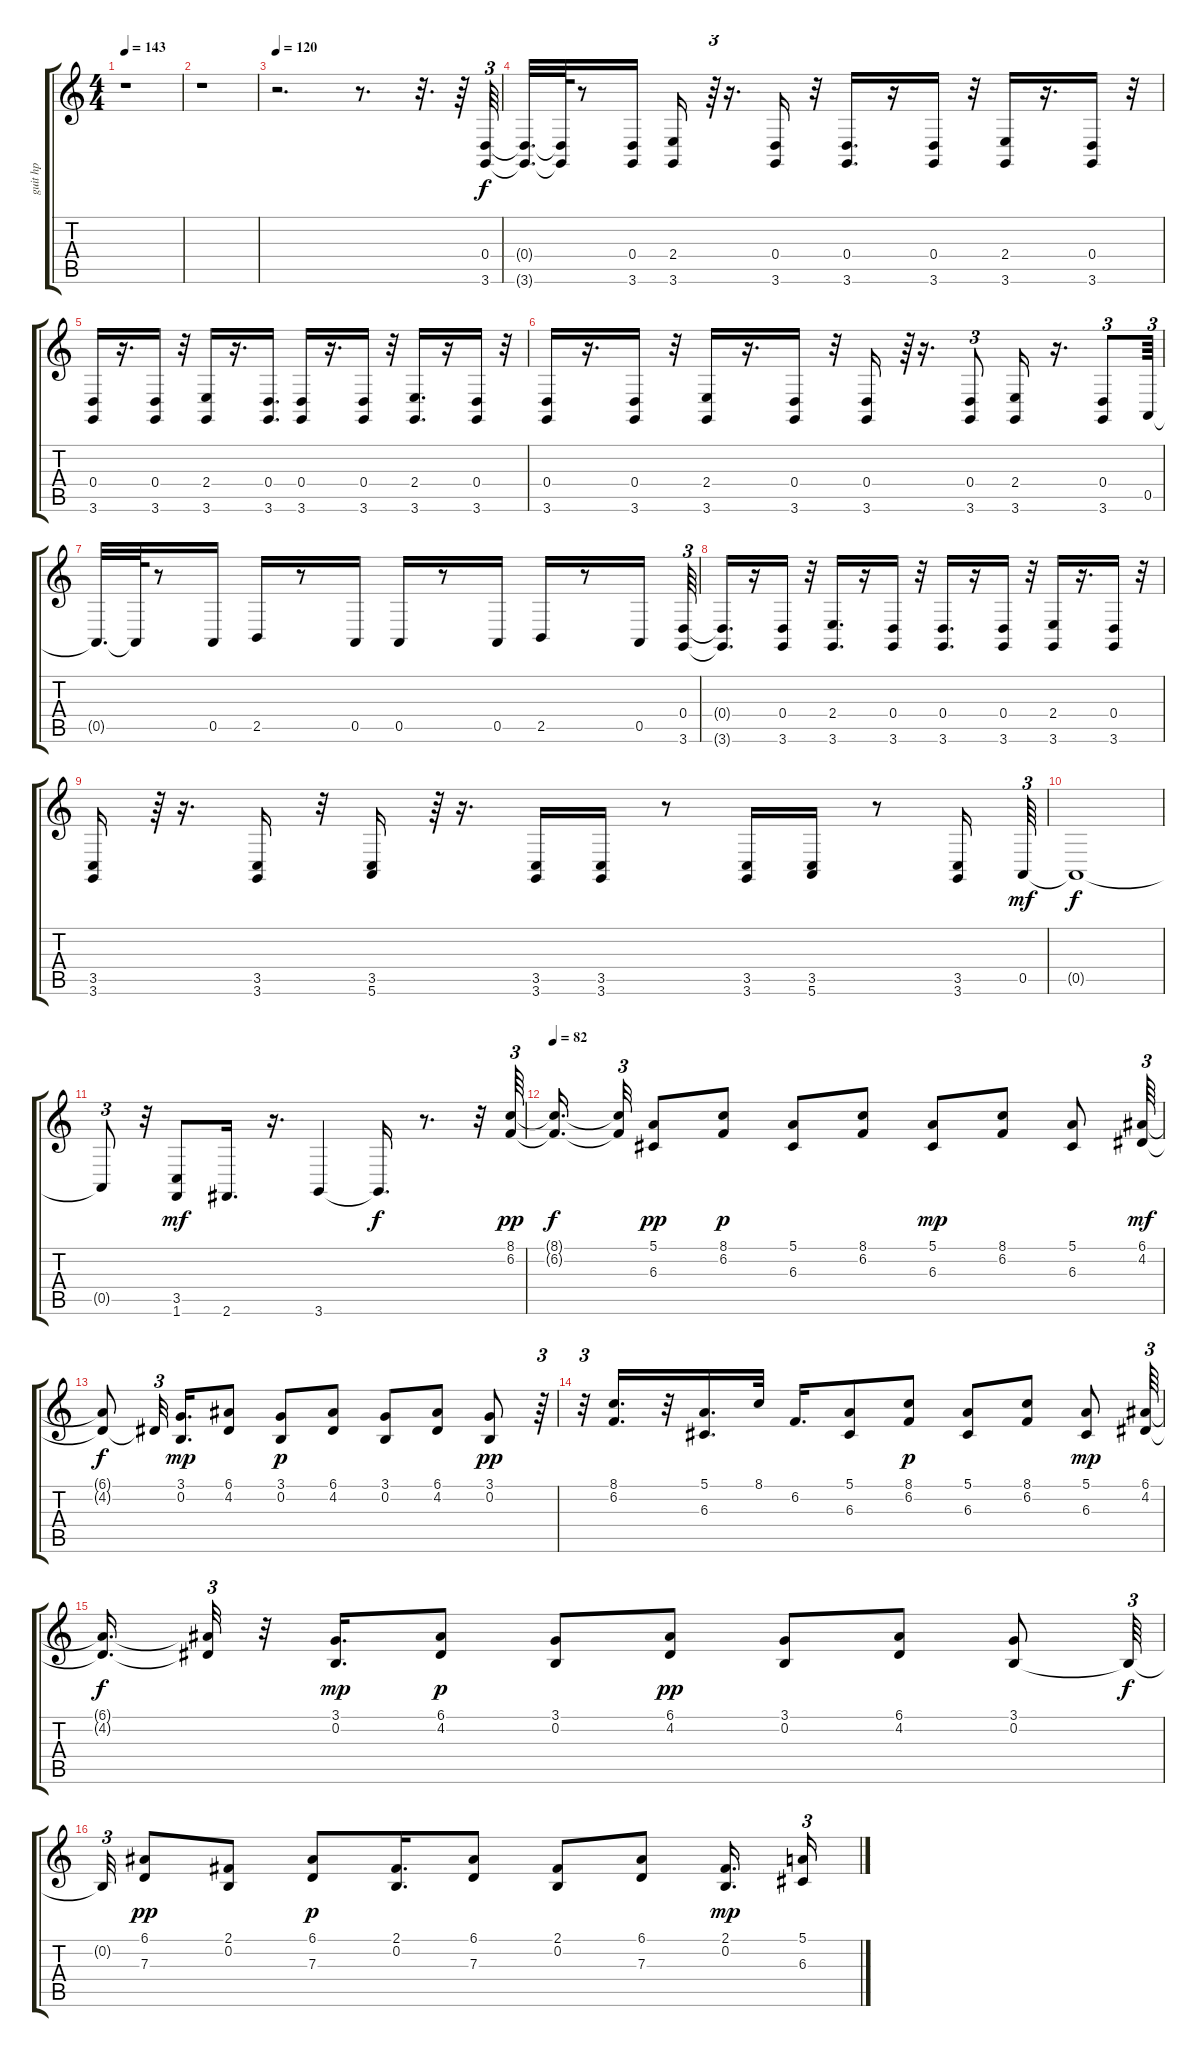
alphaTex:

\track ("guit hp" "guit hp") {instrument acousticgrandpiano}
\staff {score tabs}
\tuning (E4 B3 G3 D3 A2 E2) {hide}
\ts (4 4)
\tempo 143
\clef g2
\ks c
r.1{dy ff} |
r.1 |
\tempo 120
r.2{d} r.8{d} r.32{d} r.64 (0.4 3.6).64{tu (3 2) dy f volume 11 instrument distortionguitar} |
(0.4{t} 3.6{t}).32{d} (0.4{t} 3.6{t}).64 r.8 (0.4 3.6).16 (2.4 3.6).16 r.64{tu (3 2)} r.16{d} (0.4 3.6).16 r.32 (0.4 3.6).16{d} r.16 (0.4 3.6).16 r.32 (2.4 3.6).16 r.16{d} (0.4 3.6).16 r.32 |
(0.4 3.6).16 r.16{d} (0.4 3.6).16 r.32 (2.4 3.6).16 r.16{d} (0.4 3.6).16{d} (0.4 3.6).16 r.16{d} (0.4 3.6).16 r.32 (2.4 3.6).16{d} r.16 (0.4 3.6).16 r.32 |
(0.4 3.6).16 r.16{d} (0.4 3.6).16 r.32 (2.4 3.6).16 r.16{d} (0.4 3.6).16 r.32 (0.4 3.6).16 r.64{tu (3 2)} r.16{d} (0.4 3.6).8{tu (3 2)} (2.4 3.6).16 r.16{d} (0.4 3.6).8{tu (3 2)} 0.5.64{tu (3 2)} |
0.5{t}.32{d} 0.5{t}.64 r.8 0.5.16 2.5.16 r.8 0.5.16 0.5.16 r.8 0.5.16 2.5.16 r.8 0.5.16 (0.4 3.6).64{tu (3 2)} |
(0.4{t} 3.6{t}).16{d} r.16 (0.4 3.6).16 r.32 (2.4 3.6).16{d} r.16 (0.4 3.6).16 r.32 (0.4 3.6).16{d} r.16 (0.4 3.6).16 r.32 (2.4 3.6).16 r.16{d} (0.4 3.6).16 r.32 |
(3.5 3.6).16 r.64{tu (3 2)} r.16{d} (3.5 3.6).16 r.32 (3.5 5.6).16 r.64{tu (3 2)} r.16{d} (3.5 3.6).16 (3.5 3.6).16 r.8 (3.5 3.6).16 (3.5 5.6).16 r.8 (3.5 3.6).16 0.5.64{tu (3 2) dy mf volume 12} |
0.5{t}.1{dy f} |
0.5{t}.8{tu (3 2)} r.32 (3.5 1.6).8{dy mf} 2.6.16{d} r.16{d} 3.6.4 3.6{t}.16{d dy f} r.8{d} r.32 (8.1 6.2).64{tu (3 2) dy pp volume 14 balance 13 instrument vibraphone} |
\tempo 82
(8.1{t} 6.2{t}).16{d dy f} (8.1{t} 6.2{t}).32{tu (3 2)} (5.1 6.3).8{dy pp} (8.1 6.2).8{dy p} (5.1 6.3).8 (8.1 6.2).8 (5.1 6.3).8{dy mp} (8.1 6.2).8 (5.1 6.3).8 (6.1 4.2).64{tu (3 2) dy mf} |
(6.1{t} 4.2{t}).8{dy f} 4.2{t}.32{tu (3 2)} (3.1 0.2).16{d dy mp} (6.1 4.2).8 (3.1 0.2).8{dy p} (6.1 4.2).8 (3.1 0.2).8 (6.1 4.2).8 (3.1 0.2).8{dy pp} r.64{tu (3 2)} |
r.32{tu (3 2)} (8.1 6.2).16{d} r.32 (5.1 6.3).16{d} 8.1.32 6.2.16{d} (5.1 6.3).8 (8.1 6.2).8{dy p} (5.1 6.3).8 (8.1 6.2).8 (5.1 6.3).8{dy mp} (6.1 4.2).64{tu (3 2)} |
(6.1{t} 4.2{t}).16{d dy f} (6.1{t} 4.2{t}).32{tu (3 2)} r.32 (3.1 0.2).16{d dy mp} (6.1 4.2).8{dy p} (3.1 0.2).8 (6.1 4.2).8{dy pp} (3.1 0.2).8 (6.1 4.2).8 (3.1 0.2).8 0.2{t}.64{tu (3 2) dy f} |
0.2{t}.32{tu (3 2)} (6.1 7.3).8{dy pp} (2.1 0.2).8 (6.1 7.3).8{dy p} (2.1 0.2).16{d} (6.1 7.3).8 (2.1 0.2).8 (6.1 7.3).8 (2.1 0.2).16{d dy mp} (5.1 6.3).16{tu (3 2)}
